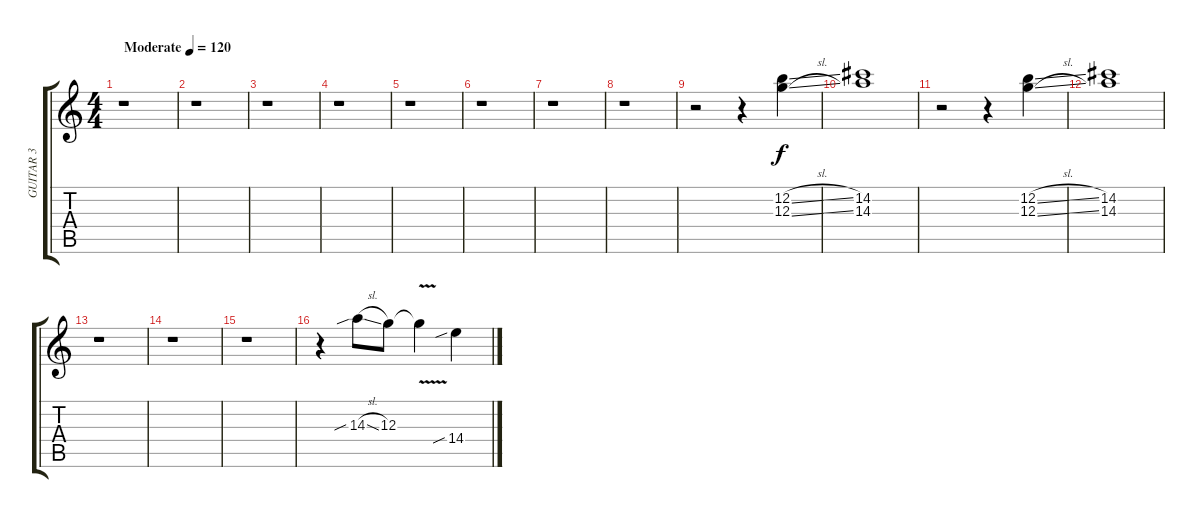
\track ("GUITAR 3  SLIDE (bottleneck)" "GUITAR 3  ") {instrument acousticguitarsteel}
\staff {score tabs}
\tuning (E4 B3 G3 D3 A2 E2) {hide}
\ts (4 4)
\tempo (120 "Moderate")
\clef g2
\ks c
r.1{dy f instrument acousticguitarsteel} |
r.1 |
r.1 |
r.1 |
r.1 |
r.1 |
r.1 |
r.1 |
r.2 r.4 (12.2{sl} 12.3{sl}).4 |
(14.2 14.3).1 |
r.2 r.4 (12.2{sl} 12.3{sl}).4 |
(14.2 14.3).1 |
r.1 |
r.1 |
r.1 |
r.4 14.3{sib sl}.8 12.3.8 12.3{v t}.4 14.4{sib}.4
